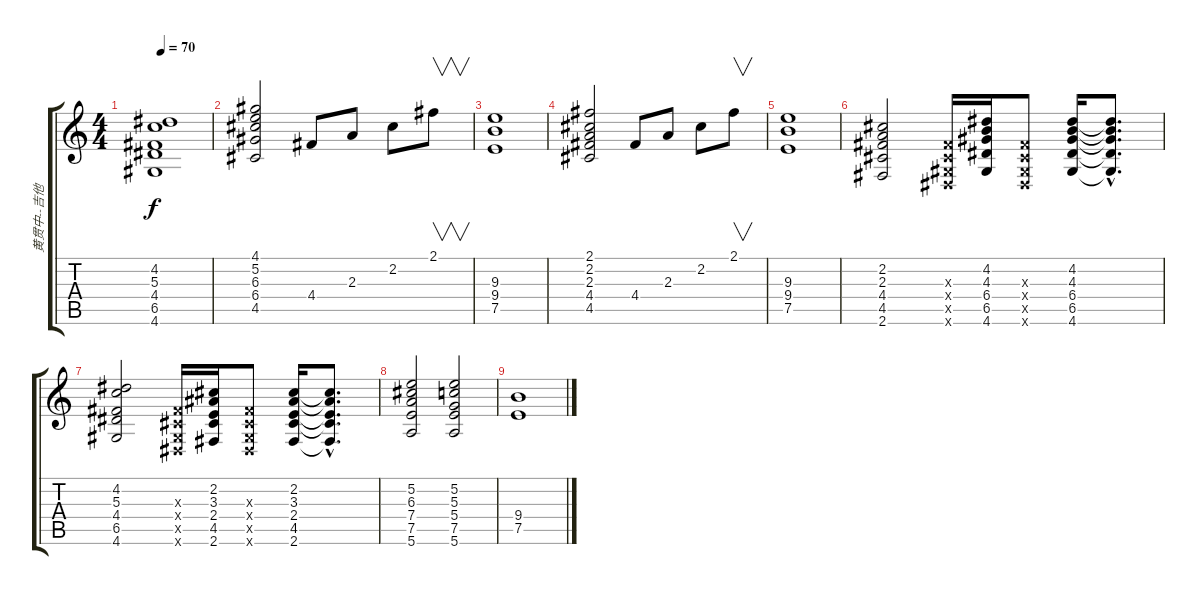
\track ("黄贯中--吉他" "黄贯中--吉他") {instrument distortionguitar}
\staff {score tabs}
\tuning (E4 B3 G3 D3 A2 E2) {hide}
\ts (4 4)
\tempo 70
\clef g2
\ks c
(4.2 5.3 4.4 6.5 4.6).1{dy f} |
(4.1 5.2 6.3 6.4 4.5).2 4.4.8 2.3.8 2.2.8 2.1.8{v} |
(9.3 9.4 7.5).1 |
(2.1 2.2 2.3 4.4 4.5).2 4.4.8 2.3.8 2.2.8 2.1.8{v} |
(9.3 9.4 7.5).1 |
(2.2 2.3 4.4 4.5 2.6).2 (-1.3{x} -1.4{x} -1.5{x} -1.6{x}).16 (4.2 4.3 6.4 6.5 4.6).16 (-1.3{x} -1.4{x} -1.5{x} -1.6{x}).8 (4.2 4.3 6.4 6.5 4.6).16 (4.2{hac t} 4.3{hac t} 6.4{hac t} 6.5{hac t} 4.6{hac t}).8{d} |
(4.2 5.3 4.4 6.5 4.6).2 (-1.3{x} -1.4{x} -1.5{x} -1.6{x}).16 (2.2 3.3 2.4 4.5 2.6).16 (-1.3{x} -1.4{x} -1.5{x} -1.6{x}).8 (2.2 3.3 2.4 4.5 2.6).16 (2.2{hac t} 3.3{hac t} 2.4{hac t} 4.5{hac t} 2.6{hac t}).8{d} |
(5.2 6.3 7.4 7.5 5.6).2 (5.2 5.3 5.4 7.5 5.6).2 |
(9.4 7.5).1
